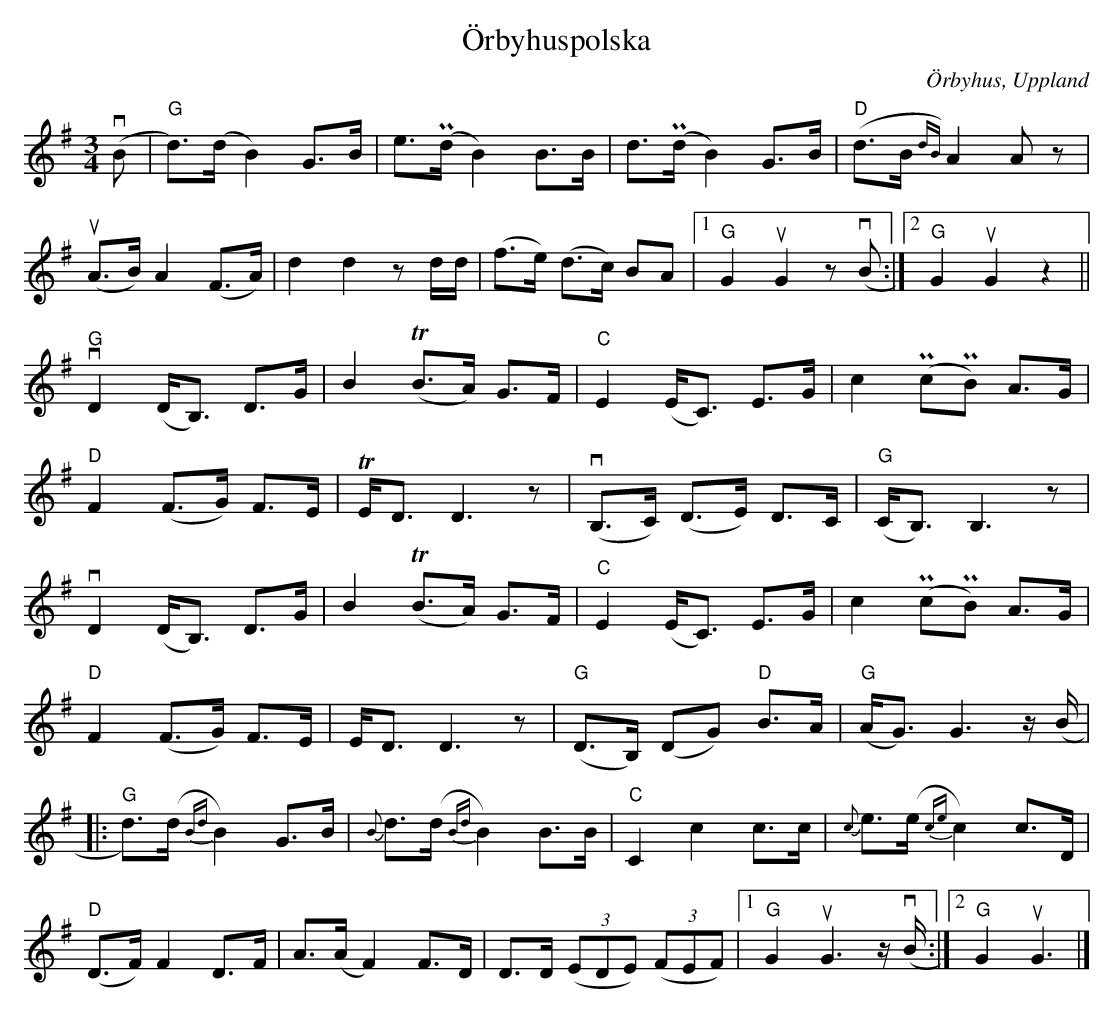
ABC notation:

X:1
T:Örbyhuspolska
O:Örbyhus, Uppland
L:1/8
M:3/4
K:G
V:1
v (B | "G"d>)(d B2) G>B | e>(!uppermordent!d B2) B>B | d>(!uppermordent!d B2) G>B | "D"(d>B{dB}) A2 A z |
u (A>B) A2 (F>A) | d2 d2 z d/d/ | (f>e) (d>c) BA |1 "G" G2 uG2 z (vB :|2  "G" G2 uG2 z2 ||
v "G" D2 (D<B,) D>G | B2 !trill! (B>A) G>F | "C" E2 (E<C) E>G | c2 (!uppermordent!c!uppermordent!B) A>G |
"D" F2 (F>G) F>E | !trill! E<D D3 z | v (B,>C) (D>E) D>C | "G" (C<B,) B,3 z |
v D2 (D<B,) D>G | B2 !trill! (B>A) G>F | "C" E2 (E<C) E>G | c2 (!uppermordent!c!uppermordent!B) A>G |
"D" F2 (F>G) F>E | E<D D3 z | "G" (D>B,) (DG) "D" B>A | "G" (A<G) G3 z/ (B/ |
|: "G" d>)(d{Bd} B2) G>B | {B}d>(d{Bd}B2) B>B | "C" C2 c2 c>c | {c}e>(e{ce}c2) c>D |
"D" (D>F) F2 D>F | A>(A F2) F>D | D>D (3 (EDE) (3 (FEF) |1 "G" G2 uG3 z/ v(B/ :|2 "G" G2 uG3 |]
